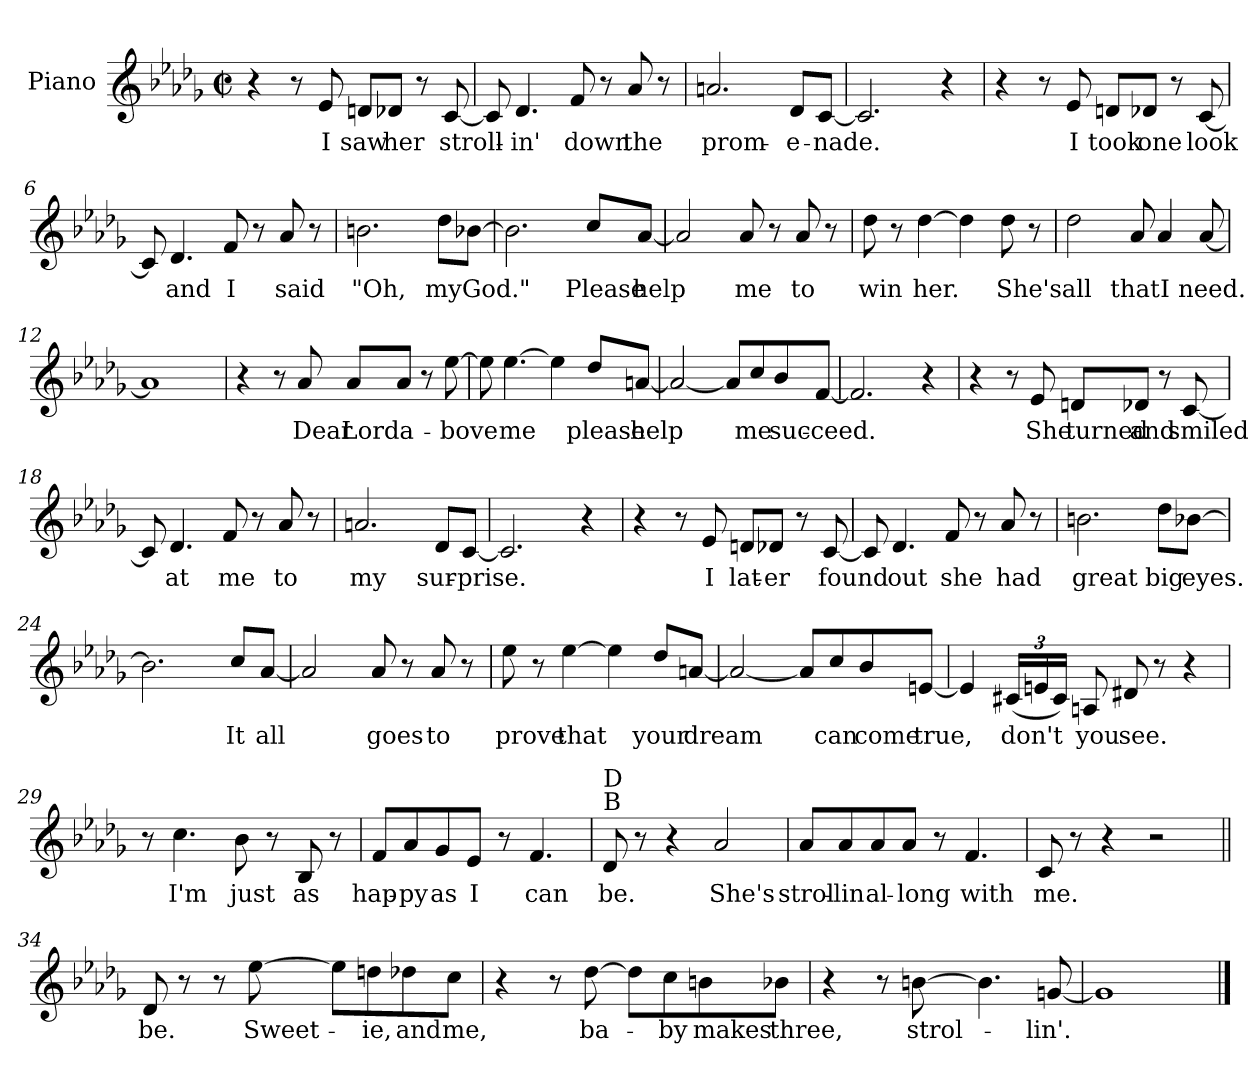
**kern	**text
*part1	*part1
*staff1	*staff1
*I"Piano	*
*I'Pno.	*
*clefG2	*
*k[b-e-a-d-g-]	*
*D-:	*
*M2/2	*
*met(c|)	*
=1	=1
4r	.
8r	.
8e-/	I
8dn/L	saw
8d-X/J	her
8r	.
[8c/	stroll-
=2	=2
8c/]	.
4.d-/	-in'
8f/	down
8r	.
8a-/	the
8r	.
=3	=3
2.an/	prom-
8d-/L	-e-
[8c/J	-nade.
!!LO:LB:g=z
=4	=4
2.c/]	.
4r	.
=5	=5
4r	.
8r	.
8e-/	I
8dn/L	took
8d-X/J	one
8r	.
[8c/	look
=6	=6
8c/]	.
4.d-/	and
8f/	I
8r	.
8a-/	said
8r	.
=7	=7
2.bn\	"Oh,
8dd-\L	my
[8b-X\J	God."
!!LO:LB:g=z
=8	=8
2.b-\]	.
8cc/L	Please
[8a-/J	help
=9	=9
2a-/]	.
8a-/	me
8r	.
8a-/	to
8r	.
=10	=10
8dd-\	win
8r	.
[4dd-\	her.
4dd-\]	.
8dd-\	She's
8r	.
=11	=11
2dd-\	all
8a-/	that
4a-/	I
[8a-/	need.
!!LO:LB:g=z
=12	=12
1a-]	.
=13	=13
4r	.
8r	.
8a-/	Dear
8a-/L	Lord
8a-/J	a-
8r	.
[8ee-\	-bove
=14	=14
8ee-\]	.
[4.ee-\	me
4ee-\]	.
8dd-/L	please
[8an/J	help
=15	=15
2a/_	.
8a/L]	.
8cc/	me
8b-/	suc-
[8f/J	-ceed.
!!LO:LB:g=z
=16	=16
2.f/]	.
4r	.
=17	=17
4r	.
8r	.
8e-/	She
8dn/L	turned
8d-X/J	and
8r	.
[8c/	smiled
=18	=18
8c/]	.
4.d-/	at
8f/	me
8r	.
8a-/	to
8r	.
=19	=19
2.an/	my
8d-/L	sur-
[8c/J	-prise.
!!LO:LB:g=z
=20	=20
2.c/]	.
4r	.
=21	=21
4r	.
8r	.
8e-/	I
8dn/L	lat-
8d-X/J	-er
8r	.
[8c/	found
=22	=22
8c/]	.
4.d-/	out
8f/	she
8r	.
8a-/	had
8r	.
=23	=23
2.bn\	great
8dd-\L	big
[8b-X\J	eyes.
!!LO:LB:g=z
=24	=24
2.b-\]	.
8cc/L	It
[8a-/J	all
=25	=25
2a-/]	.
8a-/	goes
8r	.
8a-/	to
8r	.
=26	=26
8ee-\	prove
8r	.
[4ee-\	that
4ee-\]	.
8dd-/L	your
[8an/J	dream
=27	=27
2a/_	.
8a/L]	.
8cc/	can
8b-/	come
[8en/J	true,
!!LO:LB:g=z
=28	=28
4e/]	.
*Xbrackettup	*
(24c#X/LL	don't
24en/	.
24c#/JJ)	.
8An/	you
8d#X/	see.
8r	.
4r	.
=29	=29
8r	.
4.cc\	I'm
8b-\	just
8r	.
8B-/	as
8r	.
=30	=30
8f/L	hap-
8a-/	-py
8g-/	as
8e-/J	I
8r	.
4.f/	can
!!LO:PB:g=z
=31	=31
!LO:TX:a:t=D\nB	!
8d-/	be.
8r	.
4r	.
2a-/	She's
=32	=32
8a-/L	strol-
8a-/	-lin
8a-/	al-
8a-/J	-long
8r	.
4.f/	with
=33	=33
8c/	me.
8r	.
4r	.
2r	.
=34||	=34||
8d-/	be.
8r	.
8r	.
[8ee-\	Sweet-
8ee-\L]	.
8ddn\	-ie,
8dd-X\	and
8cc\J	me,
!!LO:LB:g=z
=35	=35
4r	.
8r	.
[8dd-\	ba-
8dd-\L]	.
8cc\	-by
8bn\	makes
8b-X\J	three,
=36	=36
4r	.
8r	.
[8bn\	strol-
4.b\]	.
[8gn/	-lin'.
=37	=37
1g]	.
==	==
*-	*-
